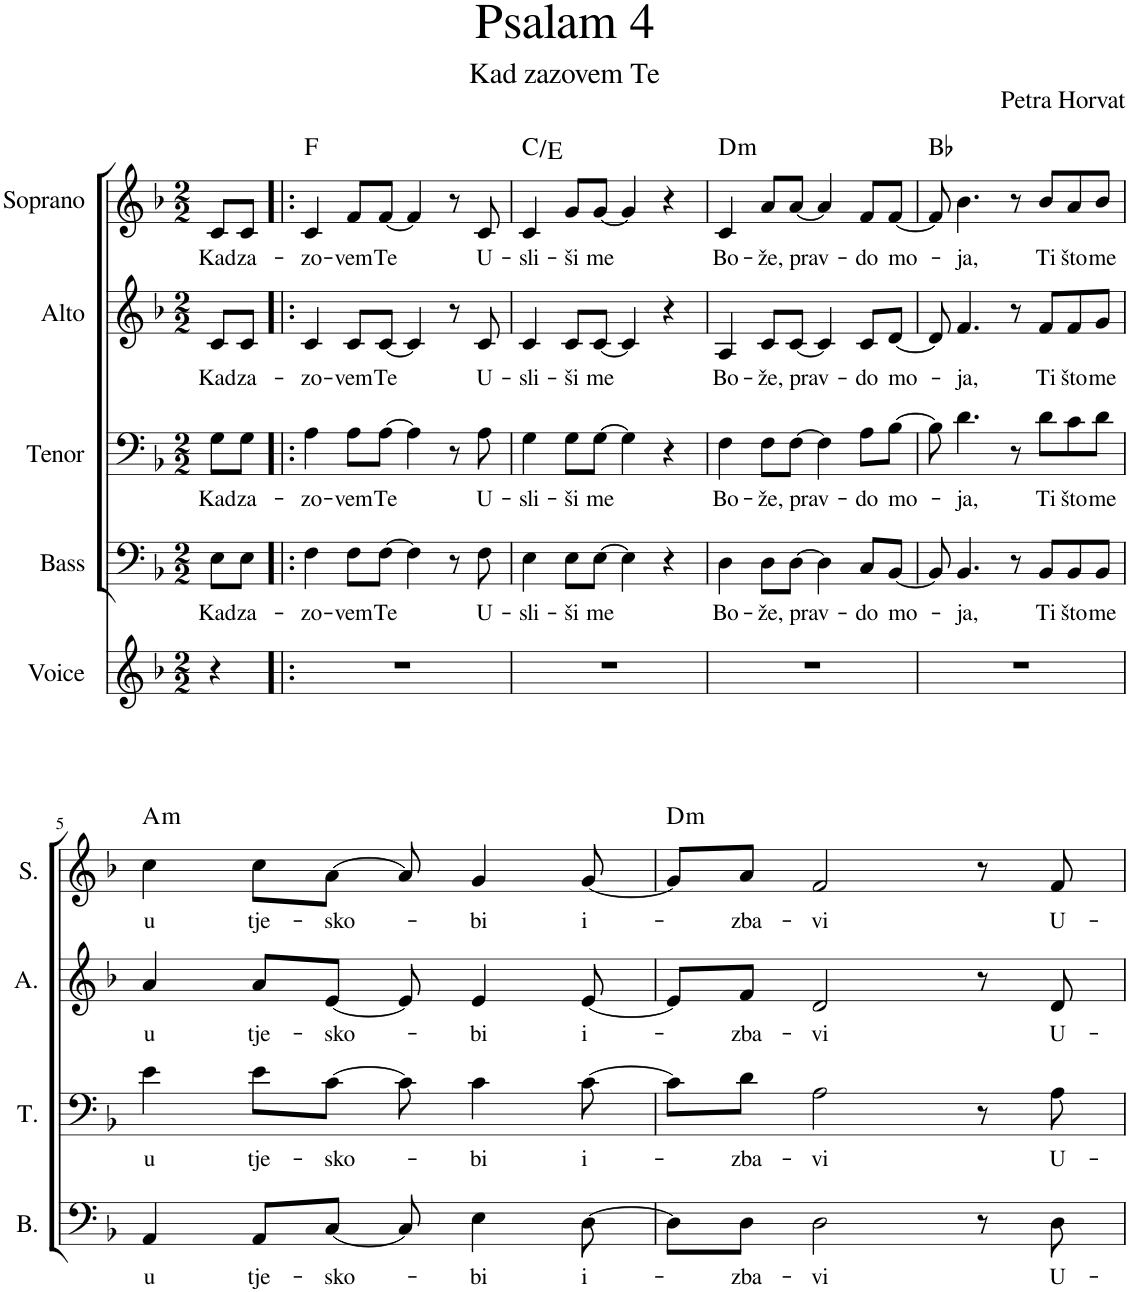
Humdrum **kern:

**kern	**kern	**text	**kern	**text	**kern	**text	**kern	**text	**harte
*part5	*part4	*part4	*part3	*part3	*part2	*part2	*part1	*part1	*part1
*staff5	*staff4	*staff4	*staff3	*staff3	*staff2	*staff2	*staff1	*staff1	*
*I"Voice	*I"Bass	*	*I"Tenor	*	*I"Alto	*	*I"Soprano	*	*
*I'Vo.	*I'B.	*	*I'T.	*	*I'A.	*	*I'S.	*	*
*clefG2	*clefF4	*	*clefF4	*	*clefG2	*	*clefG2	*	*
*k[b-]	*k[b-]	*	*k[b-]	*	*k[b-]	*	*k[b-]	*	*
*M2/2	*M2/2	*	*M2/2	*	*M2/2	*	*M2/2	*	*
=	=	=	=	=	=	=	=	=	=
!	!	!LO:LY:b	!	!LO:LY:b	!	!LO:LY:b	!	!LO:LY:b	!
4r	8E\L	Kad	8G\L	Kad	8c/L	Kad	8c/L	Kad	.
!	!	!LO:LY:b	!	!LO:LY:b	!	!LO:LY:b	!	!LO:LY:b	!
.	8E\J	za-	8G\J	za-	8c/J	za-	8c/J	za-	.
=1!|:	=1!|:	=1!|:	=1!|:	=1!|:	=1!|:	=1!|:	=1!|:	=1!|:	=1!|:
!	!	!LO:LY:b	!	!LO:LY:b	!	!LO:LY:b	!	!LO:LY:b	!
1r	4F\	-zo-	4A\	-zo-	4c/	-zo-	4c/	-zo-	F:maj
!	!	!LO:LY:b	!	!LO:LY:b	!	!LO:LY:b	!	!LO:LY:b	!
.	8F\L	-vem	8A\L	-vem	8c/L	-vem	8f/L	-vem	.
!	!	!LO:LY:b	!	!LO:LY:b	!	!LO:LY:b	!	!LO:LY:b	!
.	[8F\J	Te	[8A\J	Te	[8c/J	Te	[8f/J	Te	.
.	4F\]	.	4A\]	.	4c/]	.	4f/]	.	.
.	8r	.	8r	.	8r	.	8r	.	.
!	!	!LO:LY:b	!	!LO:LY:b	!	!LO:LY:b	!	!LO:LY:b	!
.	8F\	U-	8A\	U-	8c/	U-	8c/	U-	.
=2	=2	=2	=2	=2	=2	=2	=2	=2	=2
!	!	!LO:LY:b	!	!LO:LY:b	!	!LO:LY:b	!	!LO:LY:b	!
1r	4E\	-sli-	4G\	-sli-	4c/	-sli-	4c/	-sli-	C:maj/3
!	!	!LO:LY:b	!	!LO:LY:b	!	!LO:LY:b	!	!LO:LY:b	!
.	8E\L	-ši	8G\L	-ši	8c/L	-ši	8g/L	-ši	.
!	!	!LO:LY:b	!	!LO:LY:b	!	!LO:LY:b	!	!LO:LY:b	!
.	[8E\J	me	[8G\J	me	[8c/J	me	[8g/J	me	.
.	4E\]	.	4G\]	.	4c/]	.	4g/]	.	.
.	4r	.	4r	.	4r	.	4r	.	.
=3	=3	=3	=3	=3	=3	=3	=3	=3	=3
!	!	!LO:LY:b	!	!LO:LY:b	!	!LO:LY:b	!	!LO:LY:b	!LO:H:kt=m
1r	4D\	Bo-	4F\	Bo-	4A/	Bo-	4c/	Bo-	D:min
!	!	!LO:LY:b	!	!LO:LY:b	!	!LO:LY:b	!	!LO:LY:b	!
.	8D\L	-že,	8F\L	-že,	8c/L	-že,	8a/L	-že,	.
!	!	!LO:LY:b	!	!LO:LY:b	!	!LO:LY:b	!	!LO:LY:b	!
.	[8D\J	prav-	[8F\J	prav-	[8c/J	prav-	[8a/J	prav-	.
.	4D\]	.	4F\]	.	4c/]	.	4a/]	.	.
!	!	!LO:LY:b	!	!LO:LY:b	!	!LO:LY:b	!	!LO:LY:b	!
.	8C/L	-do	8A\L	-do	8c/L	-do	8f/L	-do	.
!	!	!LO:LY:b	!	!LO:LY:b	!	!LO:LY:b	!	!LO:LY:b	!
.	[8BB-/J	mo-	[8B-\J	mo-	[8d/J	mo-	[8f/J	mo-	.
=4	=4	=4	=4	=4	=4	=4	=4	=4	=4
1r	8BB-/]	.	8B-\]	.	8d/]	.	8f/]	.	Bb:maj
!	!	!LO:LY:b	!	!LO:LY:b	!	!LO:LY:b	!	!LO:LY:b	!
.	4.BB-/	-ja,	4.d\	-ja,	4.f/	-ja,	4.b-\	-ja,	.
.	8r	.	8r	.	8r	.	8r	.	.
!	!	!LO:LY:b	!	!LO:LY:b	!	!LO:LY:b	!	!LO:LY:b	!
.	8BB-/L	Ti	8d\L	Ti	8f/L	Ti	8b-/L	Ti	.
!	!	!LO:LY:b	!	!LO:LY:b	!	!LO:LY:b	!	!LO:LY:b	!
.	8BB-/	što	8c\	što	8f/	što	8a/	što	.
!	!	!LO:LY:b	!	!LO:LY:b	!	!LO:LY:b	!	!LO:LY:b	!
.	8BB-/J	me	8d\J	me	8g/J	me	8b-/J	me	.
!!LO:LB:g=z
=5	=5	=5	=5	=5	=5	=5	=5	=5	=5
!	!	!LO:LY:b	!	!LO:LY:b	!	!LO:LY:b	!	!LO:LY:b	!LO:H:kt=m
1r	4AA/	u	4e\	u	4a/	u	4cc\	u	A:min
!	!	!LO:LY:b	!	!LO:LY:b	!	!LO:LY:b	!	!LO:LY:b	!
.	8AA/L	tje-	8e\L	tje-	8a/L	tje-	8cc\L	tje-	.
!	!	!LO:LY:b	!	!LO:LY:b	!	!LO:LY:b	!	!LO:LY:b	!
.	[8C/J	-sko-	[8c\J	-sko-	[8e/J	-sko-	[8a\J	-sko-	.
.	8C/]	.	8c\]	.	8e/]	.	8a/]	.	.
!	!	!LO:LY:b	!	!LO:LY:b	!	!LO:LY:b	!	!LO:LY:b	!
.	4E\	-bi	4c\	-bi	4e/	-bi	4g/	-bi	.
!	!	!LO:LY:b	!	!LO:LY:b	!	!LO:LY:b	!	!LO:LY:b	!
.	[8D\	i-	[8c\	i-	[8e/	i-	[8g/	i-	.
=6	=6	=6	=6	=6	=6	=6	=6	=6	=6
!	!	!	!	!	!	!	!	!	!LO:H:kt=m
1r	8D\L]	.	8c\L]	.	8e/L]	.	8g/L]	.	D:min
!	!	!LO:LY:b	!	!LO:LY:b	!	!LO:LY:b	!	!LO:LY:b	!
.	8D\J	-zba-	8d\J	-zba-	8f/J	-zba-	8a/J	-zba-	.
!	!	!LO:LY:b	!	!LO:LY:b	!	!LO:LY:b	!	!LO:LY:b	!
.	2D\	-vi	2A\	-vi	2d/	-vi	2f/	-vi	.
.	8r	.	8r	.	8r	.	8r	.	.
!	!	!LO:LY:b	!	!LO:LY:b	!	!LO:LY:b	!	!LO:LY:b	!
.	8D\	U-	8A\	U-	8d/	U-	8f/	U-	.
=	=	=	=	=	=	=	=	=	=
*-	*-	*-	*-	*-	*-	*-	*-	*-	*-
